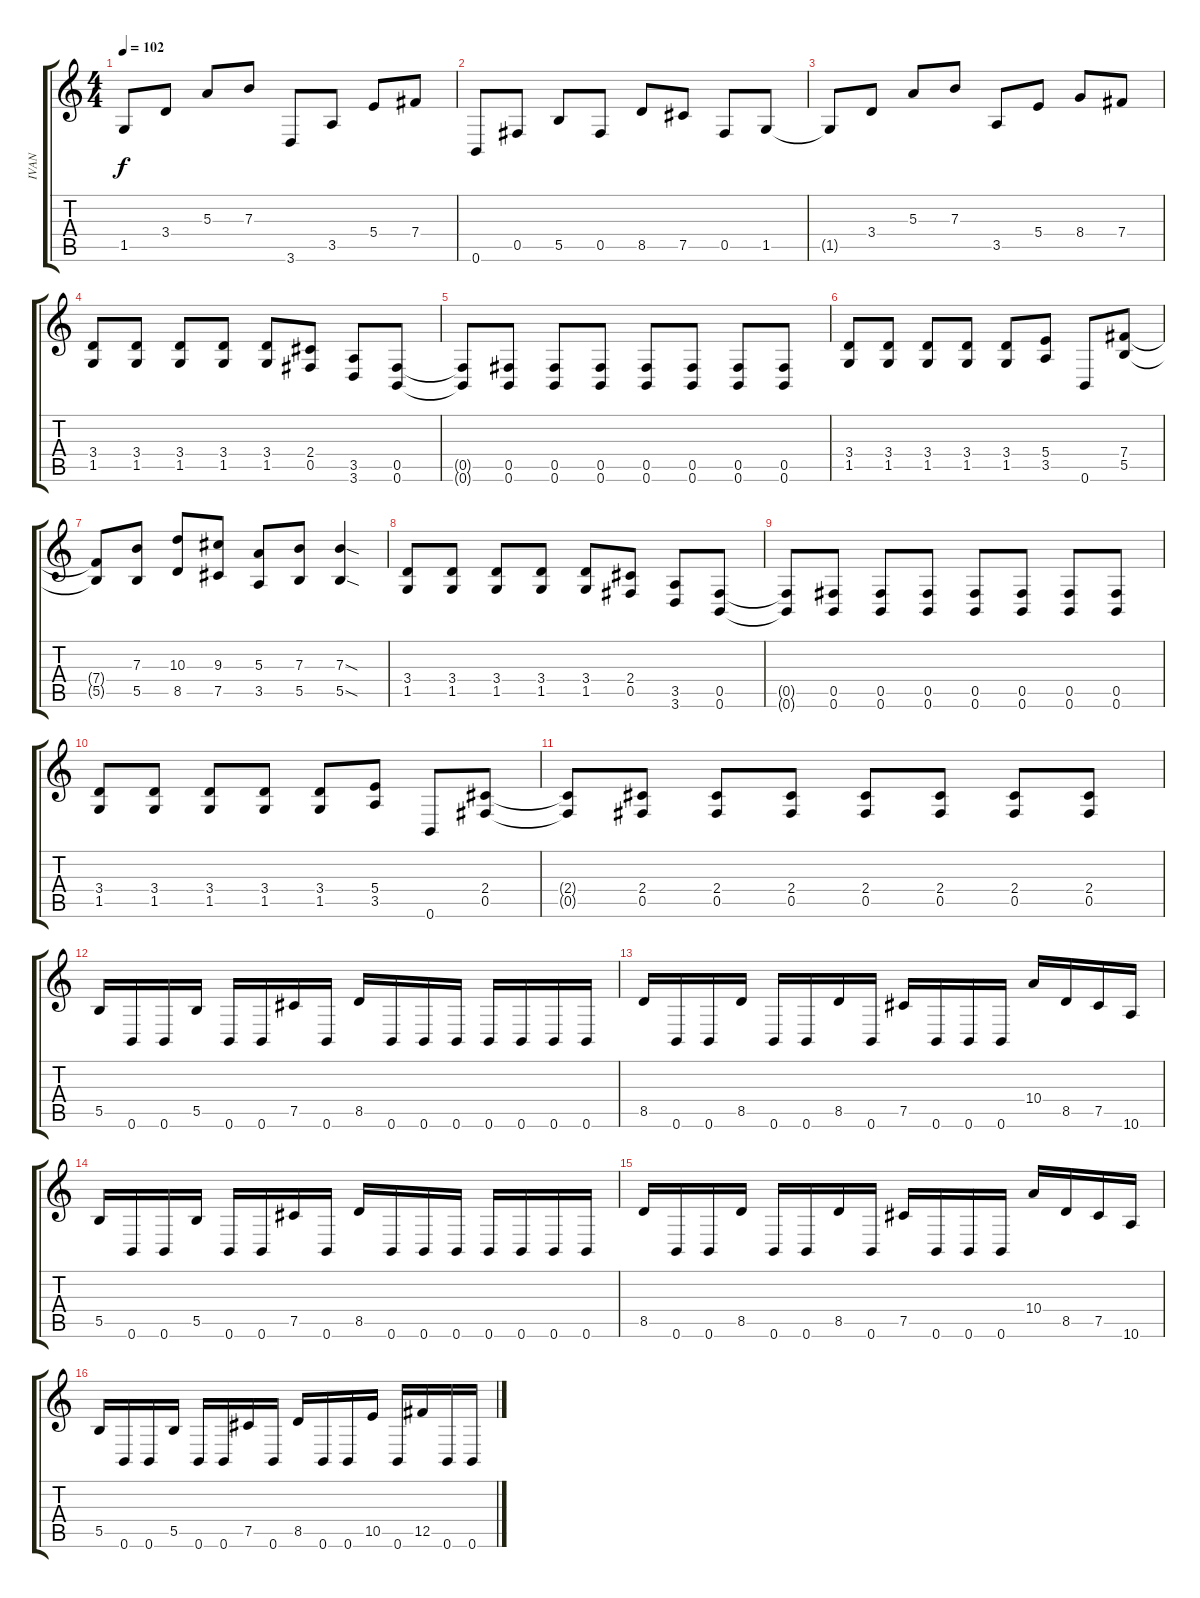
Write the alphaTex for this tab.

\track ("IVAN" "IVAN") {instrument distortionguitar}
\staff {score tabs}
\tuning (Db4 Ab3 E3 B2 Gb2 B1) {hide}
\ts (4 4)
\tempo 102
\clef g2
\ks c
1.5{t}.8{dy f} 3.4.8 5.3.8 7.3.8 3.6.8 3.5.8 5.4.8 7.4.8 |
0.6.8 0.5.8 5.5.8 0.5.8 8.5.8 7.5.8 0.5.8 1.5.8 |
1.5{t}.8 3.4.8 5.3.8 7.3.8 3.5.8 5.4.8 8.4.8 7.4.8 |
(3.4 1.5).8 (3.4 1.5).8 (3.4 1.5).8 (3.4 1.5).8 (3.4 1.5).8 (2.4 0.5).8 (3.5 3.6).8 (0.5 0.6).8 |
(0.5{t} 0.6{t}).8 (0.5 0.6).8 (0.5 0.6).8 (0.5 0.6).8 (0.5 0.6).8 (0.5 0.6).8 (0.5 0.6).8 (0.5 0.6).8 |
(3.4 1.5).8 (3.4 1.5).8 (3.4 1.5).8 (3.4 1.5).8 (3.4 1.5).8 (5.4 3.5).8 0.6.8 (7.4 5.5).8 |
(7.4{t} 5.5{t}).8 (7.3 5.5).8 (10.3 8.5).8 (9.3 7.5).8 (5.3 3.5).8 (7.3 5.5).8 (7.3{sod} 5.5{sod}).4 |
(3.4 1.5).8 (3.4 1.5).8 (3.4 1.5).8 (3.4 1.5).8 (3.4 1.5).8 (2.4 0.5).8 (3.5 3.6).8 (0.5 0.6).8 |
(0.5{t} 0.6{t}).8 (0.5 0.6).8 (0.5 0.6).8 (0.5 0.6).8 (0.5 0.6).8 (0.5 0.6).8 (0.5 0.6).8 (0.5 0.6).8 |
(3.4 1.5).8 (3.4 1.5).8 (3.4 1.5).8 (3.4 1.5).8 (3.4 1.5).8 (5.4 3.5).8 0.6.8 (2.4 0.5).8 |
(2.4{t} 0.5{t}).8 (2.4 0.5).8 (2.4 0.5).8 (2.4 0.5).8 (2.4 0.5).8 (2.4 0.5).8 (2.4 0.5).8 (2.4 0.5).8 |
5.5.16 0.6.16 0.6.16 5.5.16 0.6.16 0.6.16 7.5.16 0.6.16 8.5.16 0.6.16 0.6.16 0.6.16 0.6.16 0.6.16 0.6.16 0.6.16 |
8.5.16 0.6.16 0.6.16 8.5.16 0.6.16 0.6.16 8.5.16 0.6.16 7.5.16 0.6.16 0.6.16 0.6.16 10.4.16 8.5.16 7.5.16 10.6.16 |
5.5.16 0.6.16 0.6.16 5.5.16 0.6.16 0.6.16 7.5.16 0.6.16 8.5.16 0.6.16 0.6.16 0.6.16 0.6.16 0.6.16 0.6.16 0.6.16 |
8.5.16 0.6.16 0.6.16 8.5.16 0.6.16 0.6.16 8.5.16 0.6.16 7.5.16 0.6.16 0.6.16 0.6.16 10.4.16 8.5.16 7.5.16 10.6.16 |
5.5.16 0.6.16 0.6.16 5.5.16 0.6.16 0.6.16 7.5.16 0.6.16 8.5.16 0.6.16 0.6.16 10.5.16 0.6.16 12.5.16 0.6.16 0.6.16
